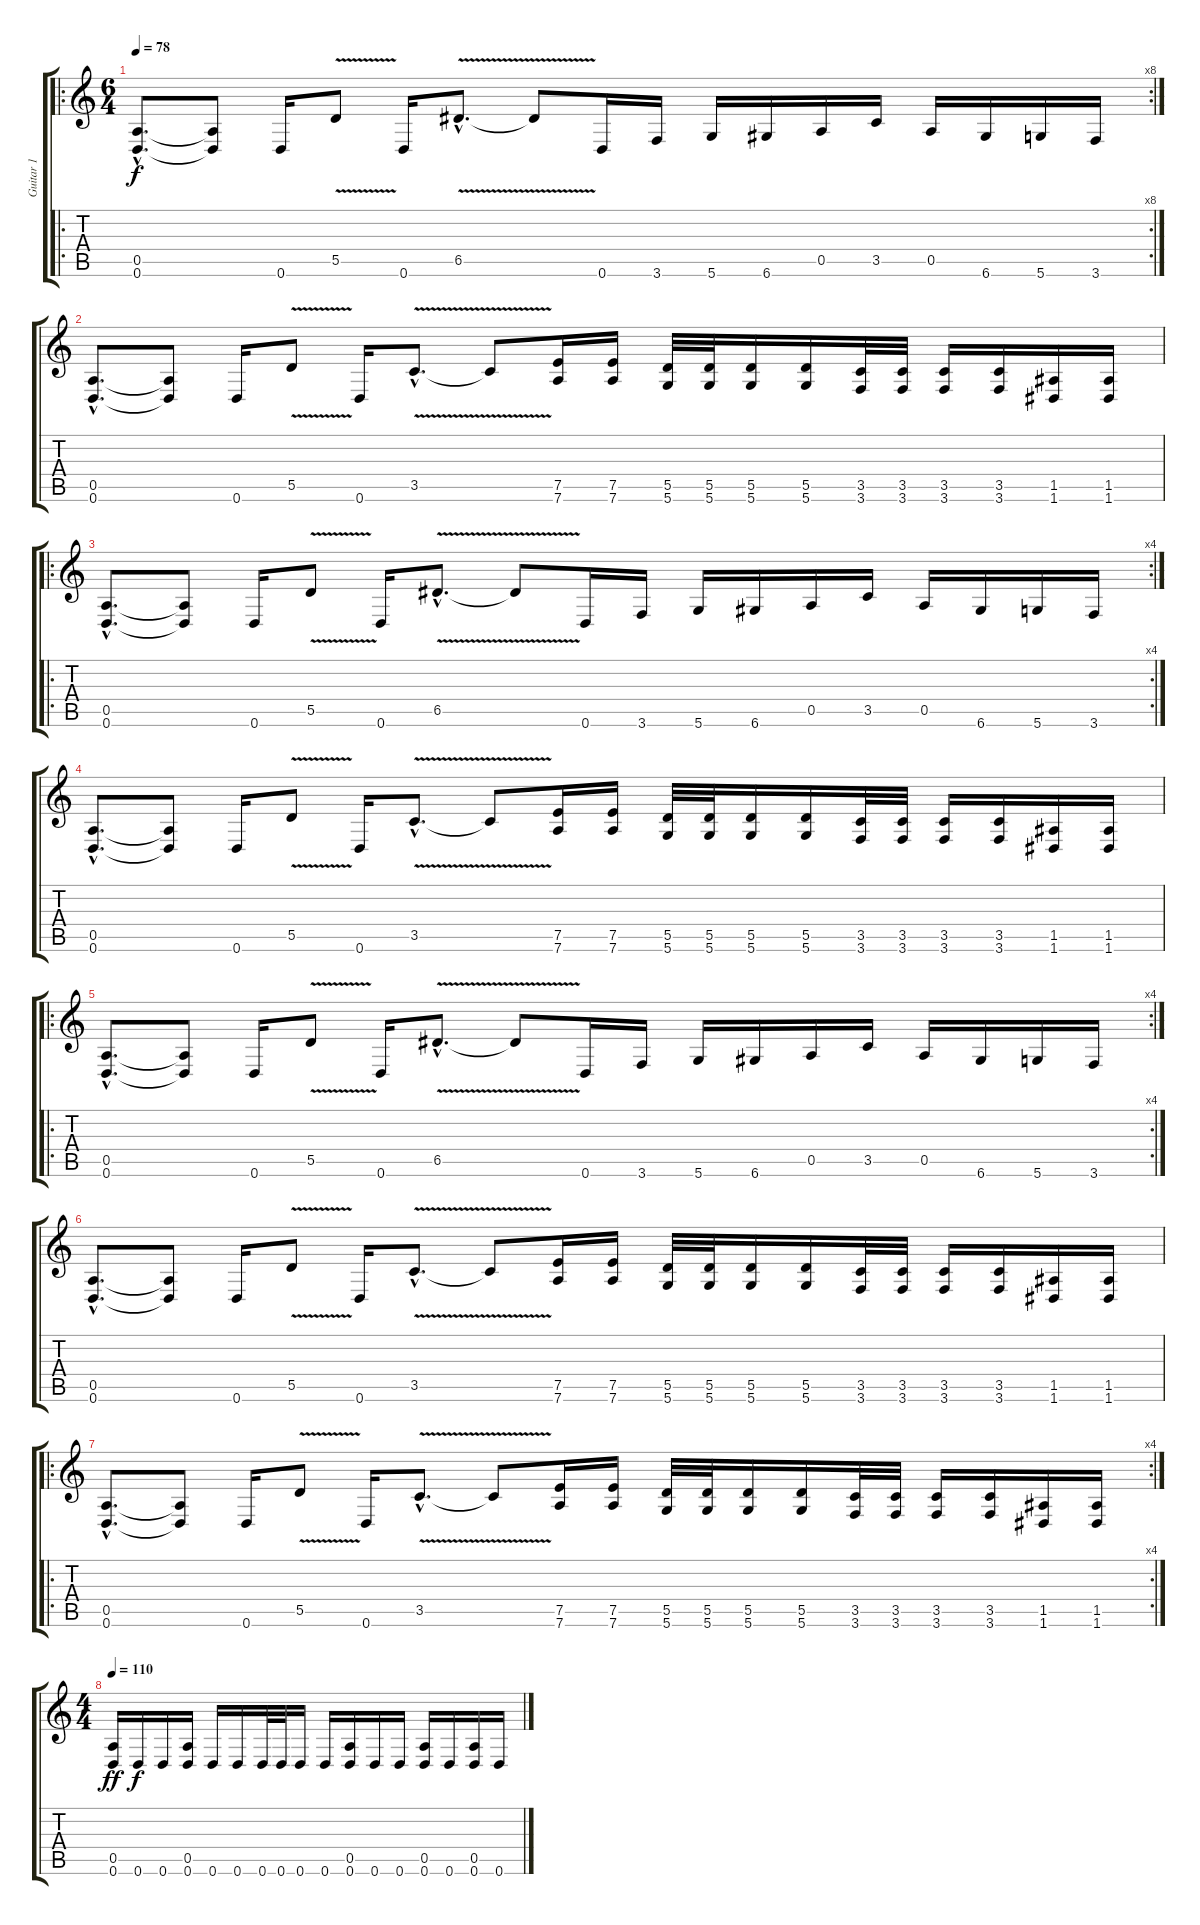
\track ("Guitar 1" "Guitar 1") {instrument distortionguitar}
\staff {score tabs}
\tuning (E4 B3 G3 D3 A2 D2) {hide}
\ro
\rc 8
\ts (6 4)
\tempo 78
\clef g2
\ks c
(0.5{hac} 0.6{hac}).8{d dy f instrument distortionguitar} (0.5{t} 0.6{t}).8 0.6.16 5.5{v}.8 0.6.16 6.5{v hac}.8{d} 6.5{t}.8 0.6.16 3.6.16 5.6.16 6.6.16 0.5.16 3.5.16 0.5.16 6.6.16 5.6.16 3.6.16 |
(0.5{hac} 0.6{hac}).8{d} (0.5{t} 0.6{t}).8 0.6.16 5.5{v}.8 0.6.16 3.5{v hac}.8{d} 3.5{t}.8 (7.5 7.6).16 (7.5 7.6).16 (5.5 5.6).32 (5.5 5.6).32 (5.5 5.6).16 (5.5 5.6).16 (3.5 3.6).32 (3.5 3.6).32 (3.5 3.6).16 (3.5 3.6).16 (1.5 1.6).16 (1.5 1.6).16 |
\ro
\rc 4
(0.5{hac} 0.6{hac}).8{d} (0.5{t} 0.6{t}).8 0.6.16 5.5{v}.8 0.6.16 6.5{v hac}.8{d} 6.5{t}.8 0.6.16 3.6.16 5.6.16 6.6.16 0.5.16 3.5.16 0.5.16 6.6.16 5.6.16 3.6.16 |
(0.5{hac} 0.6{hac}).8{d} (0.5{t} 0.6{t}).8 0.6.16 5.5{v}.8 0.6.16 3.5{v hac}.8{d} 3.5{t}.8 (7.5 7.6).16 (7.5 7.6).16 (5.5 5.6).32 (5.5 5.6).32 (5.5 5.6).16 (5.5 5.6).16 (3.5 3.6).32 (3.5 3.6).32 (3.5 3.6).16 (3.5 3.6).16 (1.5 1.6).16 (1.5 1.6).16 |
\ro
\rc 4
(0.5{hac} 0.6{hac}).8{d} (0.5{t} 0.6{t}).8 0.6.16 5.5{v}.8 0.6.16 6.5{v hac}.8{d} 6.5{t}.8 0.6.16 3.6.16 5.6.16 6.6.16 0.5.16 3.5.16 0.5.16 6.6.16 5.6.16 3.6.16 |
(0.5{hac} 0.6{hac}).8{d} (0.5{t} 0.6{t}).8 0.6.16 5.5{v}.8 0.6.16 3.5{v hac}.8{d} 3.5{t}.8 (7.5 7.6).16 (7.5 7.6).16 (5.5 5.6).32 (5.5 5.6).32 (5.5 5.6).16 (5.5 5.6).16 (3.5 3.6).32 (3.5 3.6).32 (3.5 3.6).16 (3.5 3.6).16 (1.5 1.6).16 (1.5 1.6).16 |
\ro
\rc 4
(0.5{hac} 0.6{hac}).8{d} (0.5{t} 0.6{t}).8 0.6.16 5.5{v}.8 0.6.16 3.5{v hac}.8{d} 3.5{t}.8 (7.5 7.6).16 (7.5 7.6).16 (5.5 5.6).32 (5.5 5.6).32 (5.5 5.6).16 (5.5 5.6).16 (3.5 3.6).32 (3.5 3.6).32 (3.5 3.6).16 (3.5 3.6).16 (1.5 1.6).16 (1.5 1.6).16 |
\ts (4 4)
\tempo 110
(0.5 0.6).16{dy ff} 0.6.16{dy f} 0.6.16 (0.5 0.6).16 0.6.16 0.6.16 0.6.32 0.6.32 0.6.16 0.6.16 (0.5 0.6).16 0.6.16 0.6.16 (0.5 0.6).16 0.6.16 (0.5 0.6).16 0.6.16
